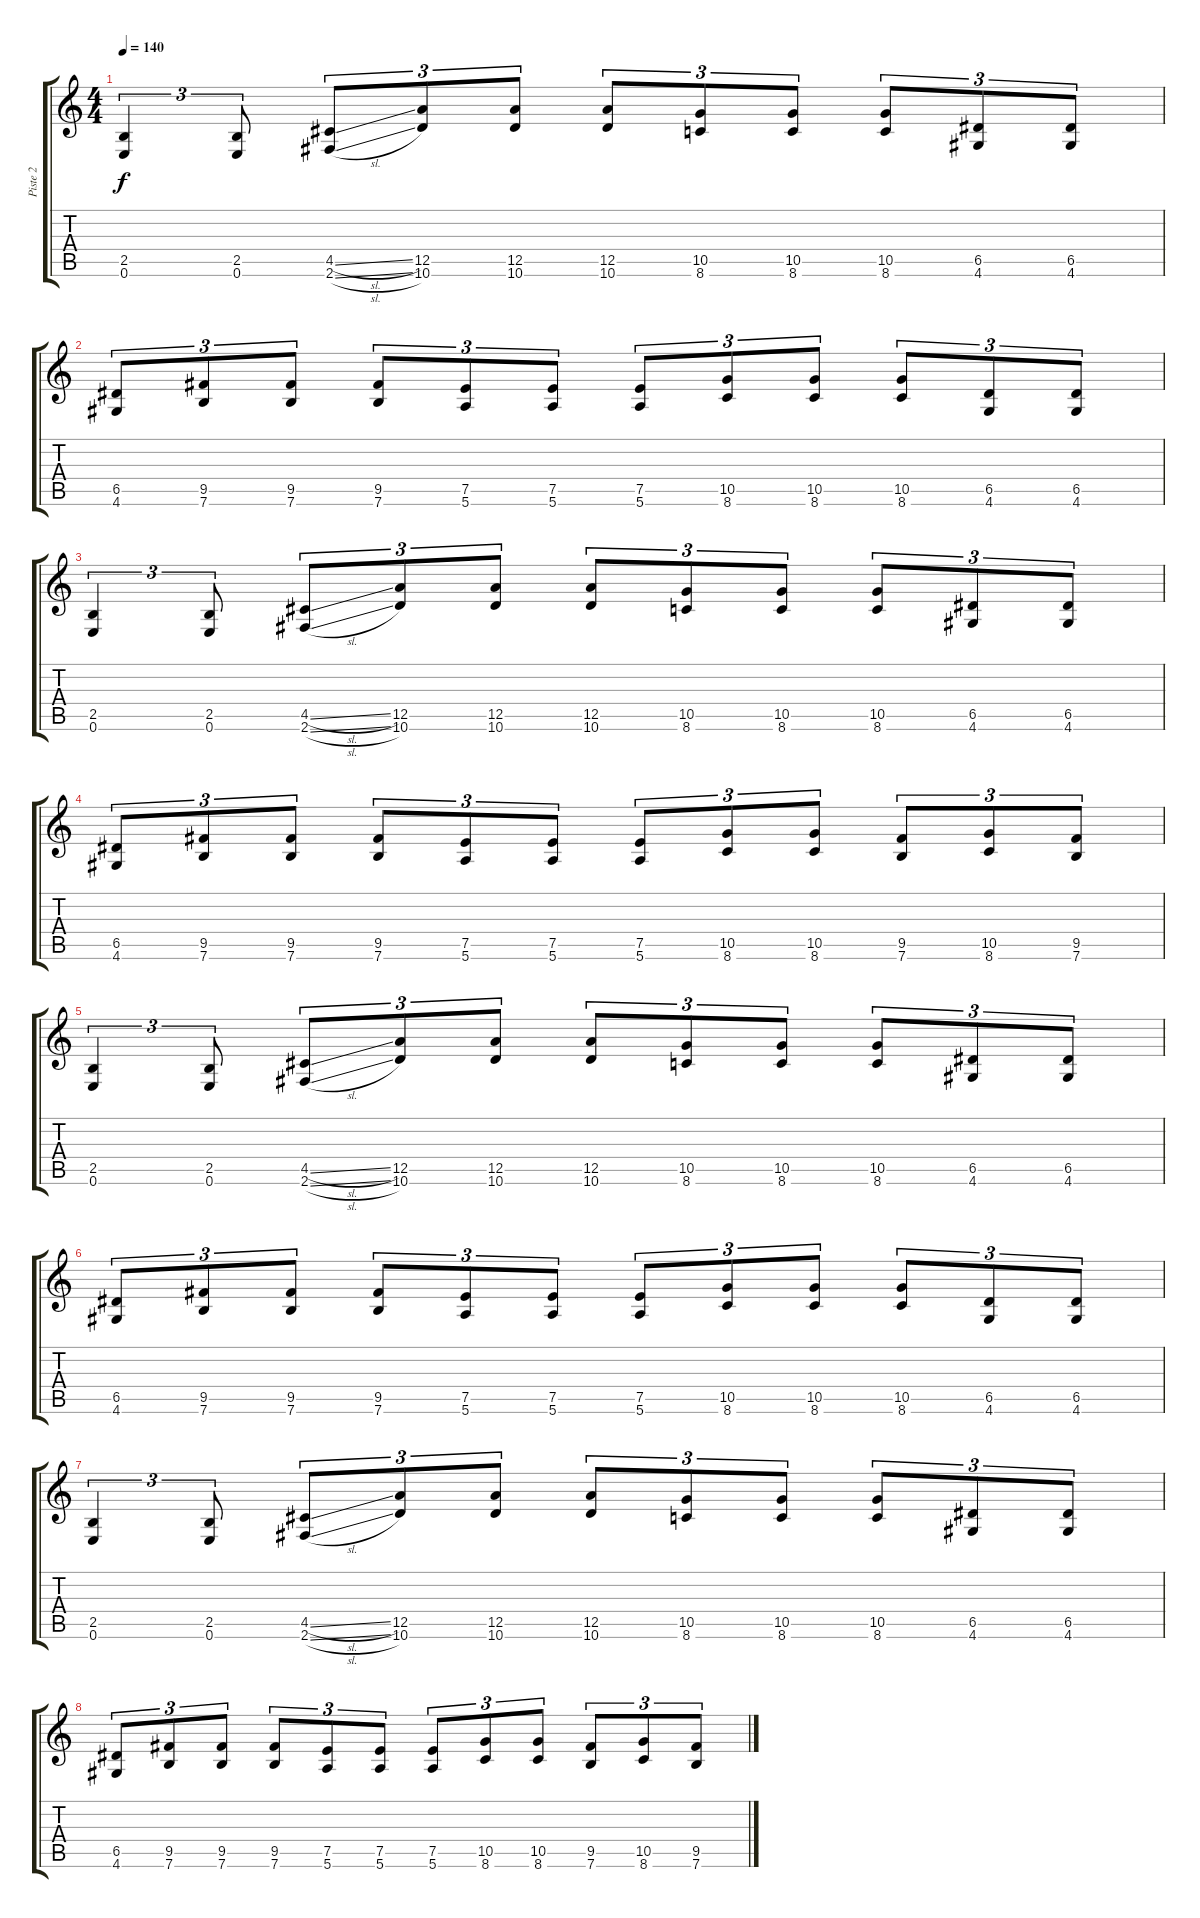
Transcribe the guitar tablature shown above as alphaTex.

\track ("Piste 2" "Piste 2") {instrument overdrivenguitar}
\staff {score tabs}
\tuning (E4 B3 G3 D3 A2 E2) {hide}
\ts (4 4)
\tempo 140
\clef g2
\ks c
(2.5 0.6).4{tu (3 2) dy f} (2.5 0.6).8{tu (3 2)} (4.5{sl} 2.6{sl}).8{tu (3 2)} (12.5 10.6).8{tu (3 2)} (12.5 10.6).8{tu (3 2)} (12.5 10.6).8{tu (3 2)} (10.5 8.6).8{tu (3 2)} (10.5 8.6).8{tu (3 2)} (10.5 8.6).8{tu (3 2)} (6.5 4.6).8{tu (3 2)} (6.5 4.6).8{tu (3 2)} |
(6.5 4.6).8{tu (3 2)} (9.5 7.6).8{tu (3 2)} (9.5 7.6).8{tu (3 2)} (9.5 7.6).8{tu (3 2)} (7.5 5.6).8{tu (3 2)} (7.5 5.6).8{tu (3 2)} (7.5 5.6).8{tu (3 2)} (10.5 8.6).8{tu (3 2)} (10.5 8.6).8{tu (3 2)} (10.5 8.6).8{tu (3 2)} (6.5 4.6).8{tu (3 2)} (6.5 4.6).8{tu (3 2)} |
(2.5 0.6).4{tu (3 2)} (2.5 0.6).8{tu (3 2)} (4.5{sl} 2.6{sl}).8{tu (3 2)} (12.5 10.6).8{tu (3 2)} (12.5 10.6).8{tu (3 2)} (12.5 10.6).8{tu (3 2)} (10.5 8.6).8{tu (3 2)} (10.5 8.6).8{tu (3 2)} (10.5 8.6).8{tu (3 2)} (6.5 4.6).8{tu (3 2)} (6.5 4.6).8{tu (3 2)} |
(6.5 4.6).8{tu (3 2)} (9.5 7.6).8{tu (3 2)} (9.5 7.6).8{tu (3 2)} (9.5 7.6).8{tu (3 2)} (7.5 5.6).8{tu (3 2)} (7.5 5.6).8{tu (3 2)} (7.5 5.6).8{tu (3 2)} (10.5 8.6).8{tu (3 2)} (10.5 8.6).8{tu (3 2)} (9.5 7.6).8{tu (3 2)} (10.5 8.6).8{tu (3 2)} (9.5 7.6).8{tu (3 2)} |
(2.5 0.6).4{tu (3 2)} (2.5 0.6).8{tu (3 2)} (4.5{sl} 2.6{sl}).8{tu (3 2)} (12.5 10.6).8{tu (3 2)} (12.5 10.6).8{tu (3 2)} (12.5 10.6).8{tu (3 2)} (10.5 8.6).8{tu (3 2)} (10.5 8.6).8{tu (3 2)} (10.5 8.6).8{tu (3 2)} (6.5 4.6).8{tu (3 2)} (6.5 4.6).8{tu (3 2)} |
(6.5 4.6).8{tu (3 2)} (9.5 7.6).8{tu (3 2)} (9.5 7.6).8{tu (3 2)} (9.5 7.6).8{tu (3 2)} (7.5 5.6).8{tu (3 2)} (7.5 5.6).8{tu (3 2)} (7.5 5.6).8{tu (3 2)} (10.5 8.6).8{tu (3 2)} (10.5 8.6).8{tu (3 2)} (10.5 8.6).8{tu (3 2)} (6.5 4.6).8{tu (3 2)} (6.5 4.6).8{tu (3 2)} |
(2.5 0.6).4{tu (3 2)} (2.5 0.6).8{tu (3 2)} (4.5{sl} 2.6{sl}).8{tu (3 2)} (12.5 10.6).8{tu (3 2)} (12.5 10.6).8{tu (3 2)} (12.5 10.6).8{tu (3 2)} (10.5 8.6).8{tu (3 2)} (10.5 8.6).8{tu (3 2)} (10.5 8.6).8{tu (3 2)} (6.5 4.6).8{tu (3 2)} (6.5 4.6).8{tu (3 2)} |
(6.5 4.6).8{tu (3 2)} (9.5 7.6).8{tu (3 2)} (9.5 7.6).8{tu (3 2)} (9.5 7.6).8{tu (3 2)} (7.5 5.6).8{tu (3 2)} (7.5 5.6).8{tu (3 2)} (7.5 5.6).8{tu (3 2)} (10.5 8.6).8{tu (3 2)} (10.5 8.6).8{tu (3 2)} (9.5 7.6).8{tu (3 2)} (10.5 8.6).8{tu (3 2)} (9.5 7.6).8{tu (3 2)}
